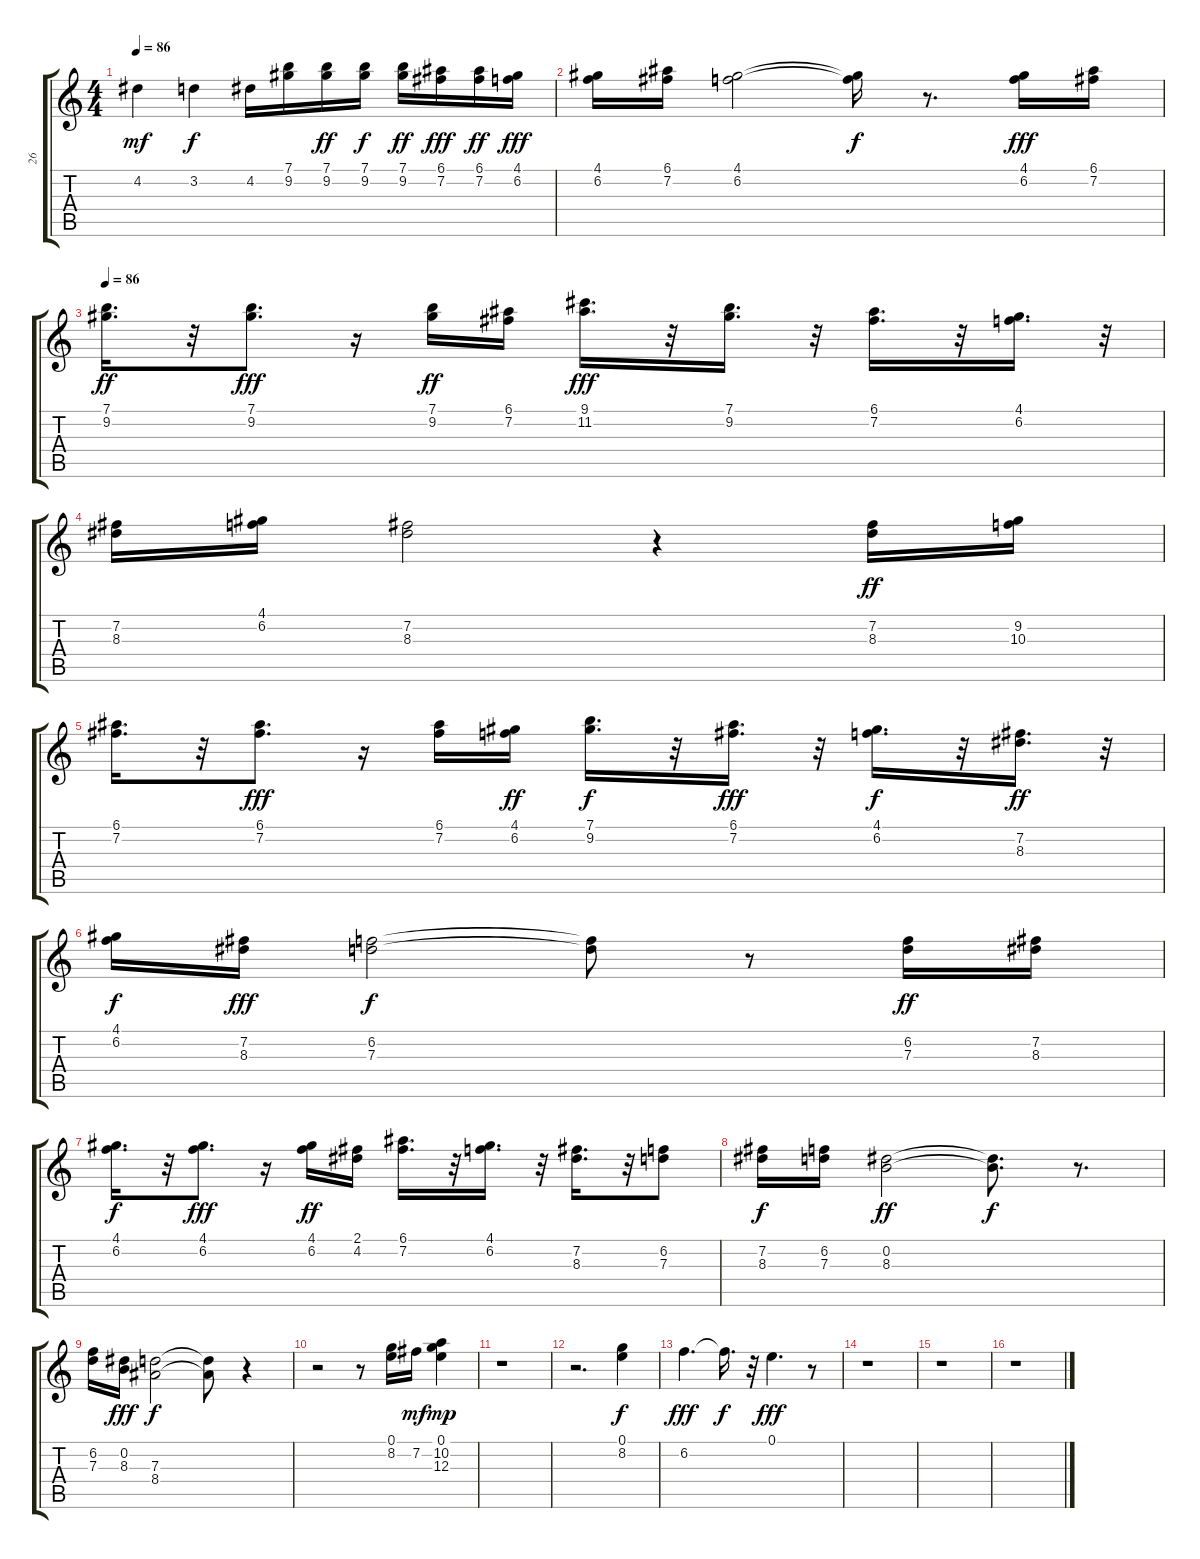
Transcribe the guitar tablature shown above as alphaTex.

\track ("26" "26") {instrument acousticguitarsteel}
\staff {score tabs}
\tuning (E4 B3 G3 D3 A2 E2) {hide}
\ts (4 4)
\tempo 86
\clef g2
\ks c
4.2.4{dy mf} 3.2.4{dy f} 4.2.16{volume 8} (7.1 9.2).16 (7.1 9.2).16{dy ff volume 9} (7.1 9.2).16{dy f volume 9} (7.1 9.2).16{dy ff} (6.1 7.2).16{dy fff} (6.1 7.2).16{dy ff} (4.1 6.2).16{dy fff} |
(4.1 6.2).16 (6.1 7.2).16 (4.1 6.2).2 (4.1{t} 6.2{t}).16{dy f} r.8{d} (4.1 6.2).16{dy fff} (6.1 7.2).16 |
\tempo 86
(7.1 9.2).16{d dy ff} r.32 (7.1 9.2).8{d dy fff} r.16 (7.1 9.2).16{dy ff} (6.1 7.2).16 (9.1 11.2).16{d dy fff} r.32 (7.1 9.2).16{d} r.32 (6.1 7.2).16{d} r.32 (4.1 6.2).16{d} r.32 |
(7.2 8.3).16 (4.1 6.2).16 (7.2 8.3).2 r.4 (7.2 8.3).16{dy ff} (9.2 10.3).16 |
(6.1 7.2).16{d} r.32 (6.1 7.2).8{d dy fff} r.16 (6.1 7.2).16 (4.1 6.2).16{dy ff} (7.1 9.2).16{d dy f} r.32 (6.1 7.2).16{d dy fff} r.32 (4.1 6.2).16{d dy f} r.32 (7.2 8.3).16{d dy ff} r.32 |
(4.1 6.2).16{dy f} (7.2 8.3).16{dy fff} (6.2 7.3).2{dy f} (6.2{t} 7.3{t}).8 r.8 (6.2 7.3).16{dy ff} (7.2 8.3).16 |
(4.1 6.2).16{d dy f} r.32 (4.1 6.2).8{d dy fff} r.16 (4.1 6.2).16{dy ff} (2.1 4.2).16 (6.1 7.2).16{d} r.32 (4.1 6.2).16{d} r.32 (7.2 8.3).16{d} r.32 (6.2 7.3).8 |
(7.2 8.3).16{dy f} (6.2 7.3).16 (0.2 8.3).2{dy ff} (0.2{t} 8.3{t}).8{d dy f} r.8{d} |
(6.2 7.3).16 (0.2 8.3).16{dy fff} (7.3 8.4).2{dy f} (7.3{t} 8.4{t}).8 r.4 |
r.2 r.8 (0.1 8.2).16 7.2.16{dy mf} (0.1 10.2 12.3).4{dy mp} |
r.1 |
r.2{d} (0.1 8.2).4{dy f} |
6.2.4{d dy fff} 6.2{t}.16{d dy f} r.32 0.1.4{d dy fff} r.8 |
r.1 |
r.1 |
r.1
